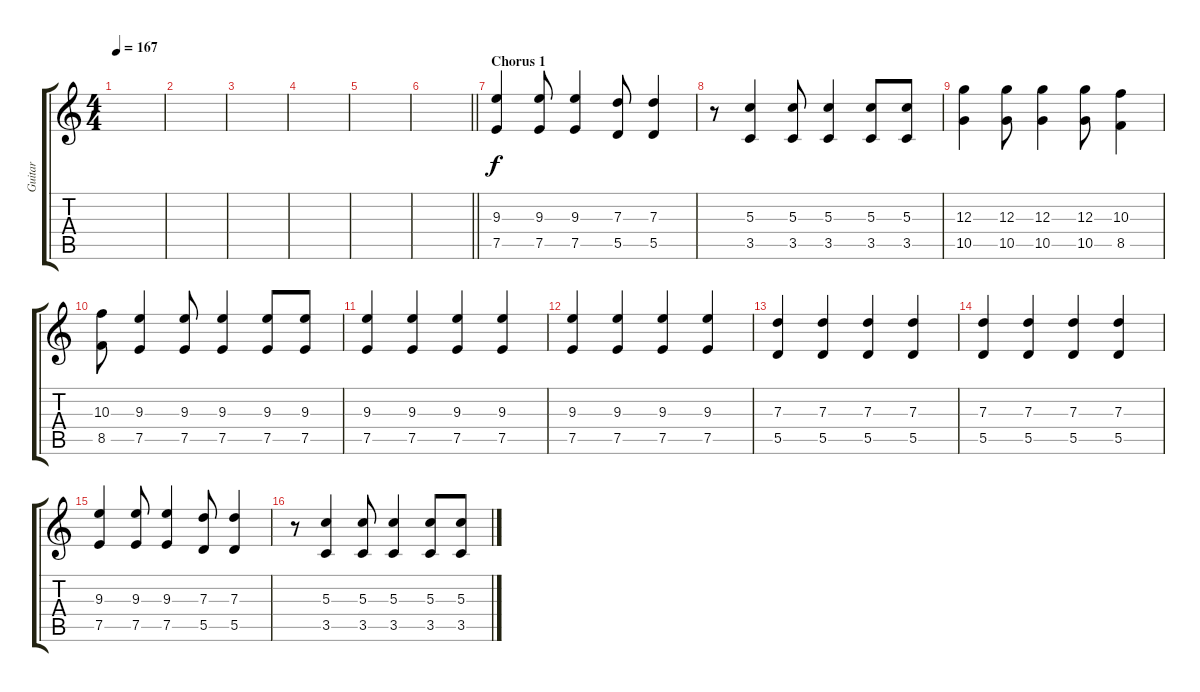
\track ("Guitar" "Guitar") {instrument distortionguitar}
\staff {score tabs}
\tuning (E4 B3 G3 D3 A2 E2) {hide}
\ts (4 4)
\tempo 167
\clef g2
\ks c
|
|
|
|
|
\barLineRight lightlight
|
\section ("" "Chorus 1")
(9.3 7.5).4 (9.3 7.5).8 (9.3 7.5).4 (7.3 5.5).8 (7.3 5.5).4 |
r.8 (5.3 3.5).4 (5.3 3.5).8 (5.3 3.5).4 (5.3 3.5).8 (5.3 3.5).8 |
(12.3 10.5).4 (12.3 10.5).8 (12.3 10.5).4 (12.3 10.5).8 (10.3 8.5).4 |
(10.3 8.5).8 (9.3 7.5).4 (9.3 7.5).8 (9.3 7.5).4 (9.3 7.5).8 (9.3 7.5).8 |
(9.3 7.5).4 (9.3 7.5).4 (9.3 7.5).4 (9.3 7.5).4 |
(9.3 7.5).4 (9.3 7.5).4 (9.3 7.5).4 (9.3 7.5).4 |
(7.3 5.5).4 (7.3 5.5).4 (7.3 5.5).4 (7.3 5.5).4 |
(7.3 5.5).4 (7.3 5.5).4 (7.3 5.5).4 (7.3 5.5).4 |
(9.3 7.5).4 (9.3 7.5).8 (9.3 7.5).4 (7.3 5.5).8 (7.3 5.5).4 |
r.8 (5.3 3.5).4 (5.3 3.5).8 (5.3 3.5).4 (5.3 3.5).8 (5.3 3.5).8
